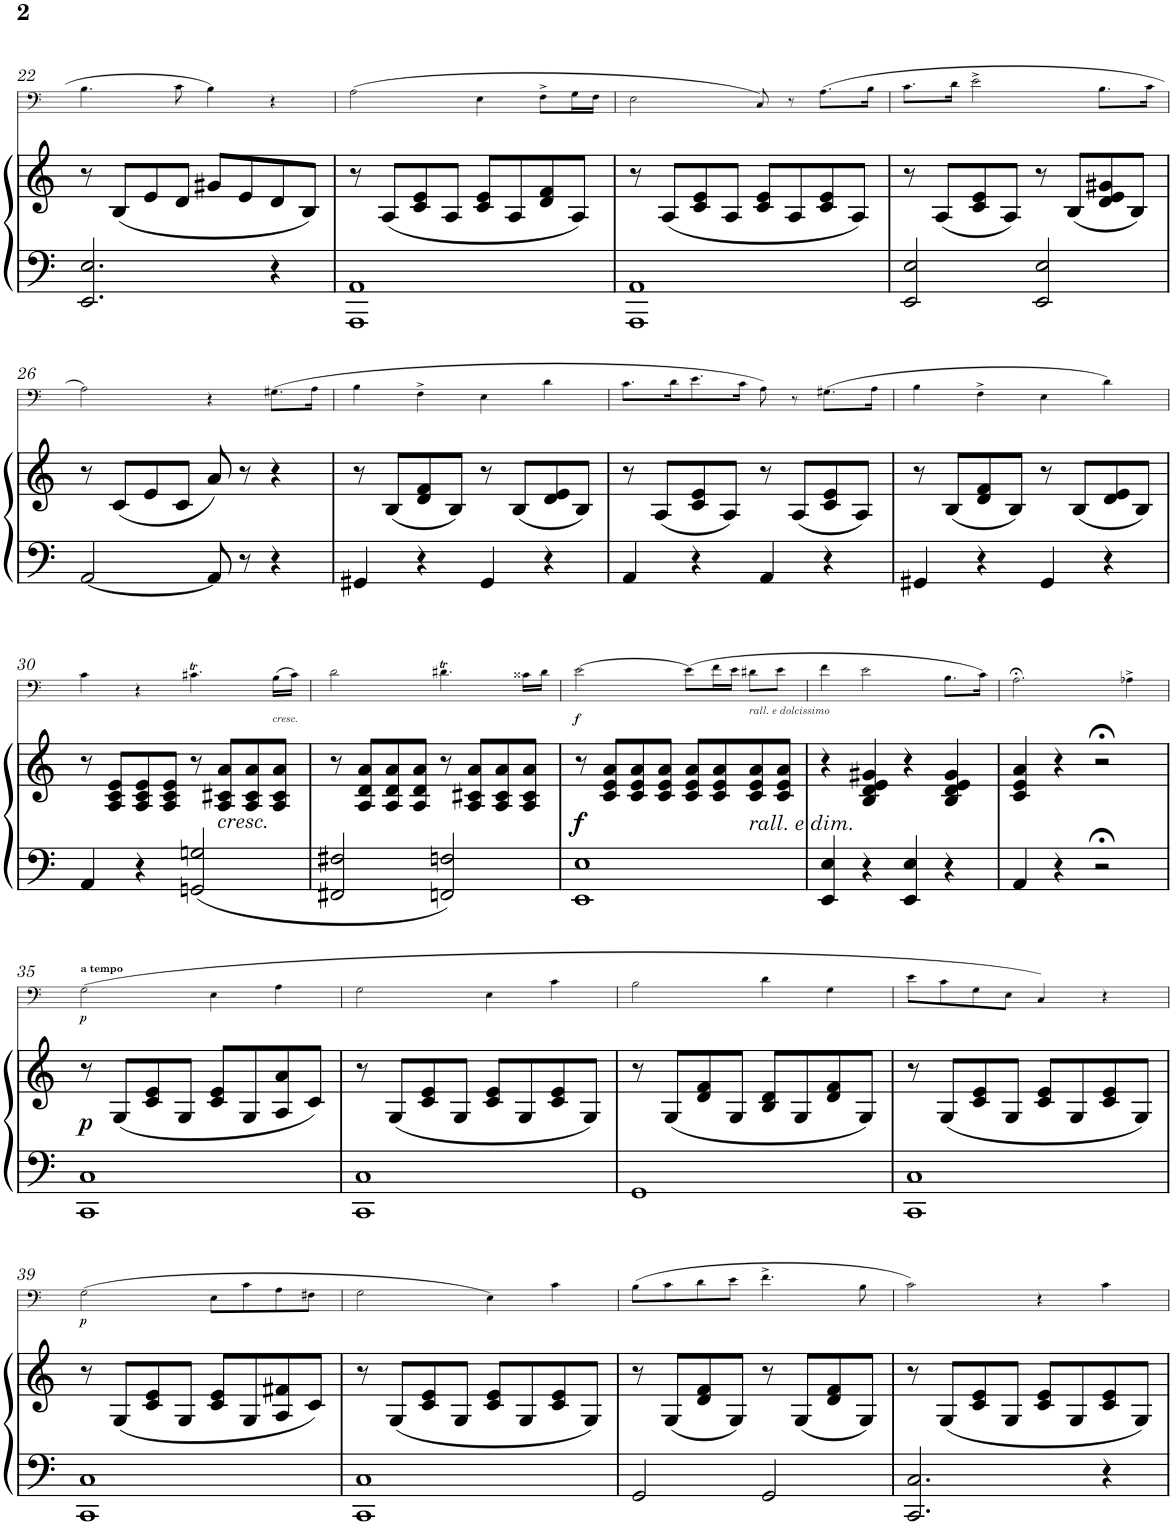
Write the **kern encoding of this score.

**kern	**kern	**dynam	**kern	**dynam
*part2	*part2	*part2	*part1	*part1
*staff3	*staff2	*staff2/3	*staff1	*staff1
*I"Piano	*	*	*I"Trombone	*
*I'Pno	*	*	*I'Trb	*
!!LO:PB:g=z
*clefF4	*clefG2	*	*clefF4	*
*k[]	*k[]	*	*k[]	*
*M4/4	*M4/4	*	*M4/4	*
*met(c)	*met(c)	*	*met(c)	*
=22	=22	=22	=22	=22
2.EE/ 2.E/	8r	.	4.B\	.
.	(8B/L	.	.	.
.	8e/	.	.	.
.	8d/J	.	8c\	.
.	8g#X/L	.	4B\	.
.	8e/	.	.	.
4r	8d/	.	4r	.
.	8B/J)	.	.	.
=23	=23	=23	=23	=23
1AAA 1AA	8r	.	(>2A\	.
.	(8A/L	.	.	.
.	8c/ 8e/	.	.	.
.	8A/J	.	.	.
.	8c/ 8e/L	.	4E\	.
.	8A/	.	.	.
.	8d/ 8f/	.	8F^\L	.
.	8A/J)	.	16G\L	.
.	.	.	16F\JJ	.
=24	=24	=24	=24	=24
1AAA 1AA	8r	.	2E\	.
.	(8A/L	.	.	.
.	8c/ 8e/	.	.	.
.	8A/J	.	.	.
.	8c/ 8e/L	.	8C/)	.
.	8A/	.	8r	.
.	8c/ 8e/	.	(8.A\L	.
.	8A/J)	.	.	.
.	.	.	16B\Jk	.
=25	=25	=25	=25	=25
2EE/ 2E/	8r	.	8.c\L	.
.	(8A/L	.	.	.
.	.	.	16d\Jk	.
.	8c/ 8e/	.	2e^\	.
.	8A/J)	.	.	.
2EE/ 2E/	8r	.	.	.
.	(8B/L	.	.	.
.	8d/ 8e/ 8g#X/	.	8.B\L	.
.	8B/J)	.	.	.
.	.	.	16c\Jk	.
!!LO:LB:g=z
=26	=26	=26	=26	=26
[2AA/	8r	.	2A\)	.
.	(8c/L	.	.	.
.	8e/	.	.	.
.	8c/J	.	.	.
8AA/]	8a/)	.	4r	.
8r	8r	.	.	.
4r	4r	.	(>8.G#X\L	.
.	.	.	16A\Jk	.
=27	=27	=27	=27	=27
4GG#X/	8r	.	4B\	.
.	(8B/L	.	.	.
4r	8d/ 8f/	.	4F^\	.
.	8B/J)	.	.	.
4GG#/	8r	.	4E\	.
.	(8B/L	.	.	.
4r	8d/ 8e/	.	4d\	.
.	8B/J)	.	.	.
=28	=28	=28	=28	=28
4AA/	8r	.	8.c\L	.
.	(8A/L	.	.	.
.	.	.	16d\K	.
4r	8c/ 8e/	.	8.e\	.
.	8A/J)	.	.	.
.	.	.	16c\Jk	.
4AA/	8r	.	8A\)	.
.	(8A/L	.	8r	.
4r	8c/ 8e/	.	(8.G#X\L	.
.	8A/J)	.	.	.
.	.	.	16A\Jk	.
=29	=29	=29	=29	=29
4GG#X/	8r	.	4B\	.
.	(8B/L	.	.	.
4r	8d/ 8f/	.	4F^\	.
.	8B/J)	.	.	.
4GG#/	8r	.	4E\	.
.	(8B/L	.	.	.
4r	8d/ 8e/	.	4d\)	.
.	8B/J)	.	.	.
!!LO:LB:g=z
=30	=30	=30	=30	=30
4AA/	8r	.	4c\	.
.	8A/ 8c/ 8e/L	.	.	.
4r	8A/ 8c/ 8e/	.	4r	.
.	8A/ 8c/ 8e/J	.	.	.
2GGn/ 2Gn/	8r	.	4.c#Xt\	.
!	!LO:TX:b:i:t=cresc.	!	!	!
.	8A/ 8c#X/ 8a/L	.	.	.
.	8A/ 8c#/ 8a/	.	.	.
!	!	!	!LO:TX:b:i:t=cresc.	!
.	8A/ 8c#/ 8a/J	.	(16B\LL	.
.	.	.	16c#\JJ)	.
=31	=31	=31	=31	=31
2FF#X/ 2F#X/	8r	.	2d\	.
.	8A/ 8d/ 8a/L	.	.	.
.	8A/ 8d/ 8a/	.	.	.
.	8A/ 8d/ 8a/J	.	.	.
2FFn/ 2Fn/	8r	.	4.d#Xt\	.
.	8A/ 8c#X/ 8a/L	.	.	.
.	8A/ 8c#/ 8a/	.	.	.
.	8A/ 8c#/ 8a/J	.	16c##X\LL	.
.	.	.	16d#\JJ	.
=32	=32	=32	=32	=32
!	!	!LO:DY:b	!	!LO:DY:b
1EE 1E	8r	f	[>2e\	f
.	8c/ 8e/ 8a/L	.	.	.
.	8c/ 8e/ 8a/	.	.	.
.	8c/ 8e/ 8a/J	.	.	.
.	8c/ 8e/ 8a/L	.	(8e\L]	.
.	8c/ 8e/ 8a/	.	16f\L	.
.	.	.	16e\JJ	.
!	!	!	!LO:TX:b:i:t=rall. e dolcissimo	!
!	!LO:TX:b:i:t=rall. e dim.	!	!	!
.	8c/ 8e/ 8a/	.	8d#X\L	.
.	8c/ 8e/ 8a/J	.	8e\J	.
=33	=33	=33	=33	=33
4EE/ 4E/	4r	.	4f\	.
4r	4B/ 4d/ 4e/ 4g#X/	.	2e\	.
4EE/ 4E/	4r	.	.	.
4r	4B/ 4d/ 4e/ 4g#/	.	8.B\L	.
.	.	.	16c\Jk)	.
=34	=34	=34	=34	=34
4AA/	4c/ 4e/ 4a/	.	2.A;<\	.
4r	4r	.	.	.
2r;<	2r;<	.	.	.
.	.	.	4A-X^\	.
!!LO:LB:g=z
=35	=35	=35	=35	=35
!	!	!	!LO:TX:a:B:t=a tempo	!
!	!	!LO:DY:b	!	!LO:DY:b
1CC 1C	8r	p	(2G\	p
.	(8G/L	.	.	.
.	8c/ 8e/	.	.	.
.	8G/J	.	.	.
.	8c/ 8e/L	.	4E\	.
.	8G/	.	.	.
.	8A/ 8a/	.	4A\	.
.	8c/J)	.	.	.
=36	=36	=36	=36	=36
1CC 1C	8r	.	2G\	.
.	(8G/L	.	.	.
.	8c/ 8e/	.	.	.
.	8G/J	.	.	.
.	8c/ 8e/L	.	4E\	.
.	8G/	.	.	.
.	8c/ 8e/	.	4c\	.
.	8G/J)	.	.	.
=37	=37	=37	=37	=37
1GG	8r	.	2B\	.
.	(8G/L	.	.	.
.	8d/ 8f/	.	.	.
.	8G/J	.	.	.
.	8B/ 8d/L	.	4d\	.
.	8G/	.	.	.
.	8d/ 8f/	.	4G\	.
.	8G/J)	.	.	.
=38	=38	=38	=38	=38
1CC 1C	8r	.	8e\L	.
.	(8G/L	.	8c\	.
.	8c/ 8e/	.	8G\	.
.	8G/J	.	8E\J	.
.	8c/ 8e/L	.	4C/)	.
.	8G/	.	.	.
.	8c/ 8e/	.	4r	.
.	8G/J)	.	.	.
!!LO:LB:g=z
=39	=39	=39	=39	=39
!	!	!	!	!LO:DY:b
1CC 1C	8r	.	(>2G\	p
.	(8G/L	.	.	.
.	8c/ 8e/	.	.	.
.	8G/J	.	.	.
.	8c/ 8e/L	.	8E\L	.
.	8G/	.	8c\	.
.	8A/ 8f#X/	.	8A\	.
.	8c/J)	.	8F#X\J	.
=40	=40	=40	=40	=40
1CC 1C	8r	.	2G\	.
.	(8G/L	.	.	.
.	8c/ 8e/	.	.	.
.	8G/J	.	.	.
.	8c/ 8e/L	.	4E\)	.
.	8G/	.	.	.
.	8c/ 8e/	.	4c\	.
.	8G/J)	.	.	.
=41	=41	=41	=41	=41
2GG/	8r	.	(8B\L	.
.	(8G/L	.	8c\	.
.	8d/ 8f/	.	8d\	.
.	8G/J)	.	8e\J	.
2GG/	8r	.	4.f^\	.
.	(8G/L	.	.	.
.	8d/ 8f/	.	.	.
.	8G/J)	.	8B\	.
=42	=42	=42	=42	=42
2.CC/ 2.C/	8r	.	2c\)	.
.	(8G/L	.	.	.
.	8c/ 8e/	.	.	.
.	8G/J	.	.	.
.	8c/ 8e/L	.	4r	.
.	8G/	.	.	.
4r	8c/ 8e/	.	4c\	.
.	8G/J)	.	.	.
=	=	=	=	=
*-	*-	*-	*-	*-
